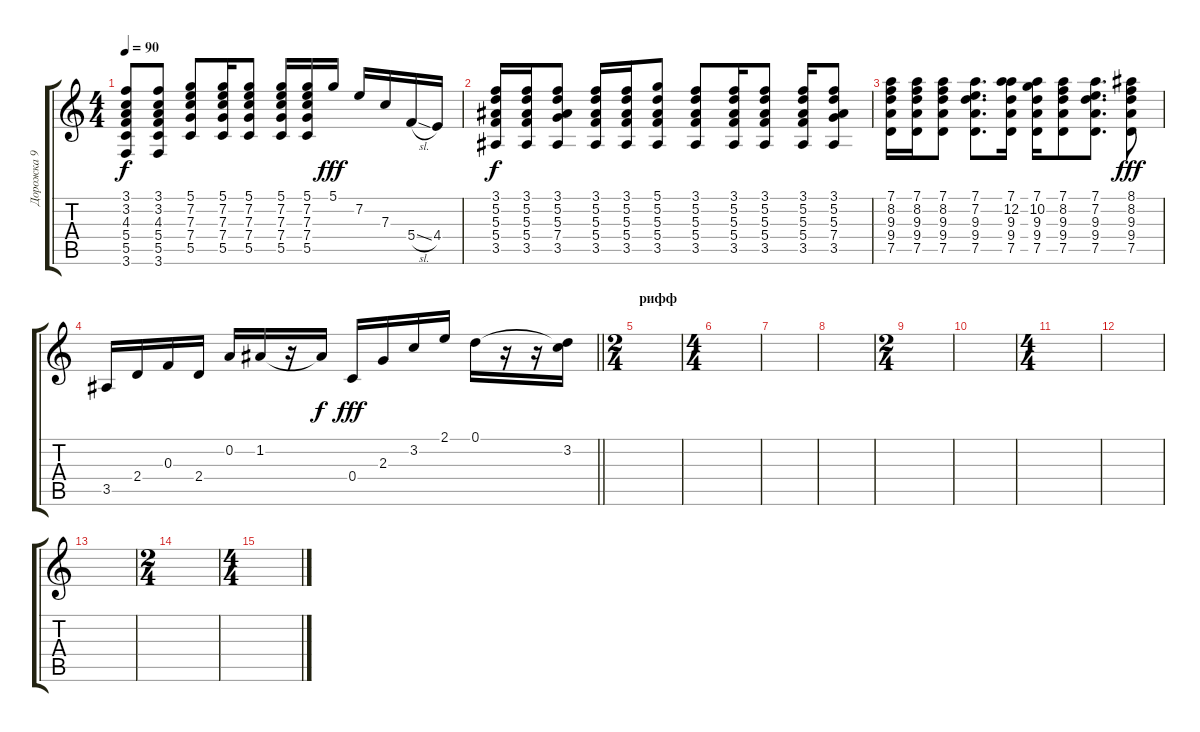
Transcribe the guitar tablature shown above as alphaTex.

\track ("Дорожка 9" "Дорожка 9") {instrument acousticguitarsteel}
\staff {score tabs}
\tuning (D4 A3 F3 C3 G2 D2) {hide}
\ts (4 4)
\tempo 90
\clef g2
\ks c
(3.1{t} 3.2{t} 4.3{t} 5.4{t} 5.5{t} 3.6{t}).8{dy f} (3.1 3.2 4.3 5.4 5.5 3.6).8 (5.1 7.2 7.3 7.4 5.5).8 (5.1 7.2 7.3 7.4 5.5).16 (5.1 7.2 7.3 7.4 5.5).8 (5.1 7.2 7.3 7.4 5.5).16 (5.1 7.2 7.3 7.4 5.5).16 5.1.16{dy fff} 7.2.16 7.3.16 5.4{sl}.16 4.4.16 |
(3.1 5.2 5.3 5.4 3.5).16{dy f} (3.1 5.2 5.3 5.4 3.5).16 (3.1 5.2 5.3 7.4 3.5).8 (3.1 5.2 5.3 5.4 3.5).16 (3.1 5.2 5.3 5.4 3.5).16 (5.1 5.2 5.3 5.4 3.5).8 (3.1 5.2 5.3 5.4 3.5).8 (3.1 5.2 5.3 5.4 3.5).16 (3.1 5.2 5.3 5.4 3.5).8 (3.1 5.2 5.3 5.4 3.5).16 (3.1 5.2 5.3 7.4 3.5).8 |
(7.1 8.2 9.3 9.4 7.5).16 (7.1 8.2 9.3 9.4 7.5).16 (7.1 8.2 9.3 9.4 7.5).8 (7.1 7.2 9.3 9.4 7.5).8{d} (7.1 12.2 9.3 9.4 7.5).16 (7.1 10.2 9.3 9.4 7.5).16 (7.1 8.2 9.3 9.4 7.5).8 (7.1 7.2 9.3 9.4 7.5).8{d} (8.1 8.2 9.3 9.4 7.5).8{dy fff} |
\barLineRight lightlight
3.5.16 2.4.16 0.3.16 2.4.16 0.2.16 1.2.16 r.16 1.2{t}.16{dy f} 0.4.16{dy fff balance 16} 2.3.16 3.2.16 2.1.16 0.1.16 r.16 r.16 (0.1{t} 3.2).16 |
\ts (2 4)
\section ("" "рифф")
|
\ts (4 4)
|
|
|
\ts (2 4)
|
|
\ts (4 4)
|
|
|
\ts (2 4)
|
\ts (4 4)
